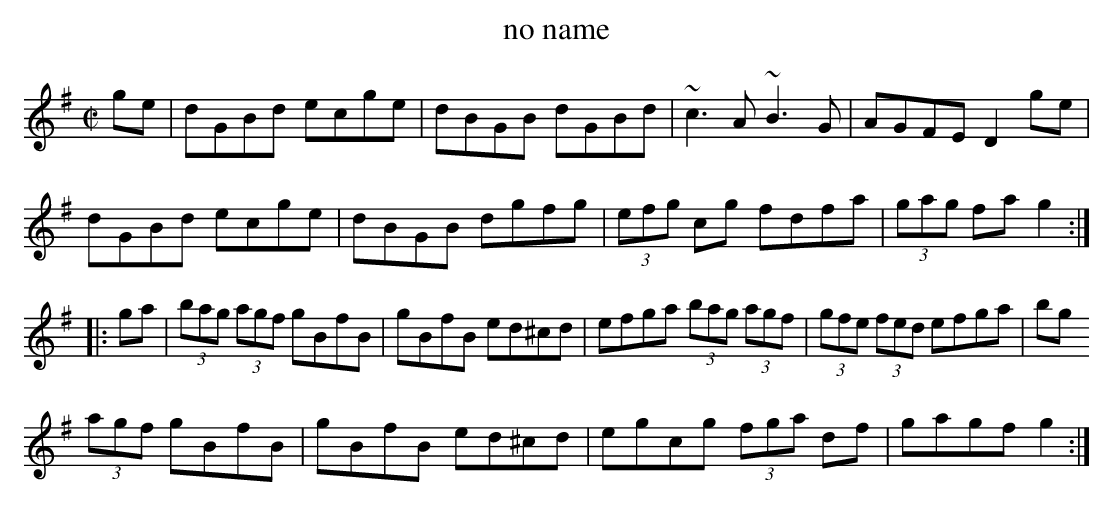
X:1
T:no name
M:C|
L:1/8
K:G
ge|dGBd ecge|dBGB dGBd|~c3A ~B3G|AGFE D2ge|
dGBd ecge|dBGB dgfg|(3efg cg fdfa|(3gag fa g2:|
|:ga|(3bag (3agf gBfB|gBfB ed^cd|efga (3bag (3agf|(3gfe (3fed efga| bg
(3agf gBfB|gBfB ed^cd|egcg (3fga df|gagf g2:|
